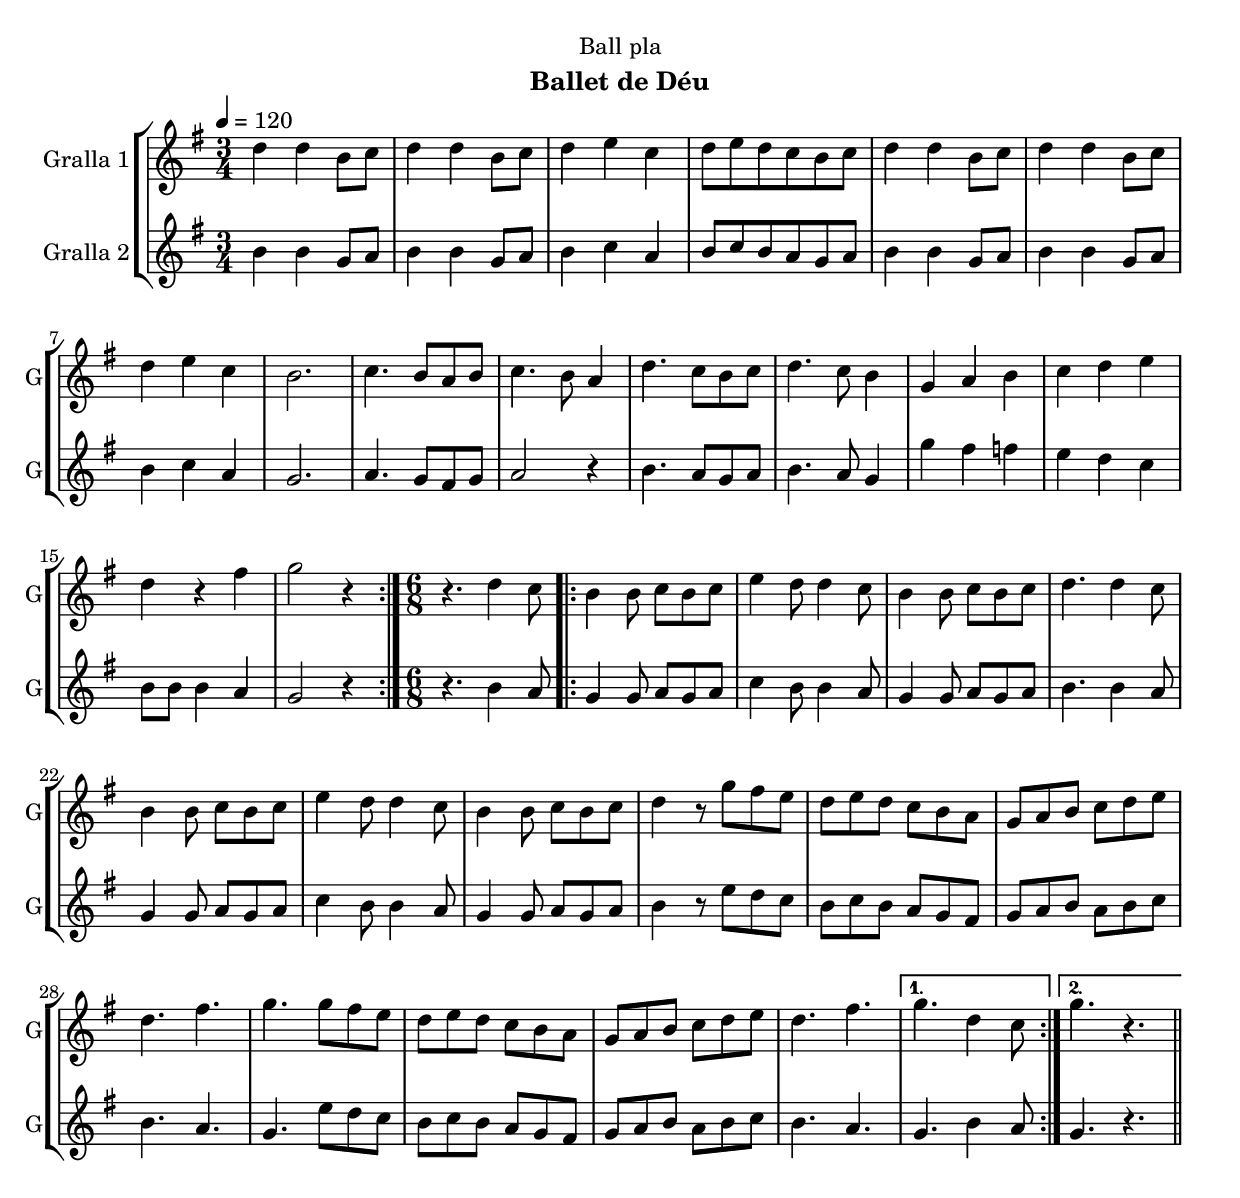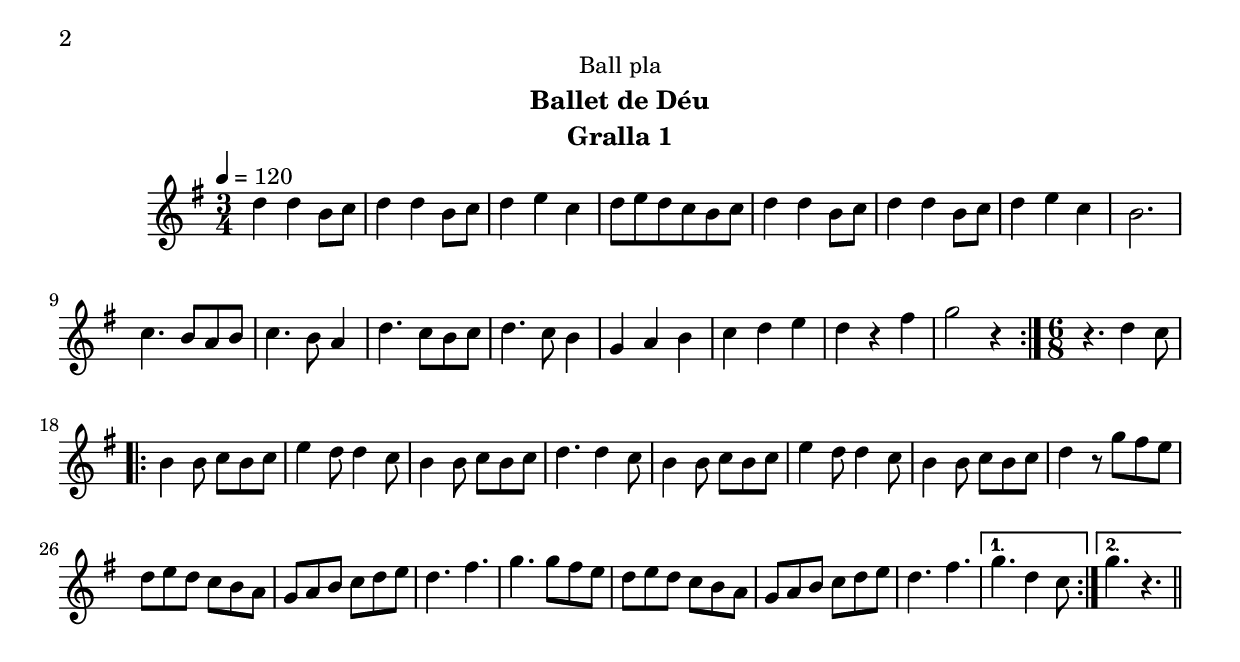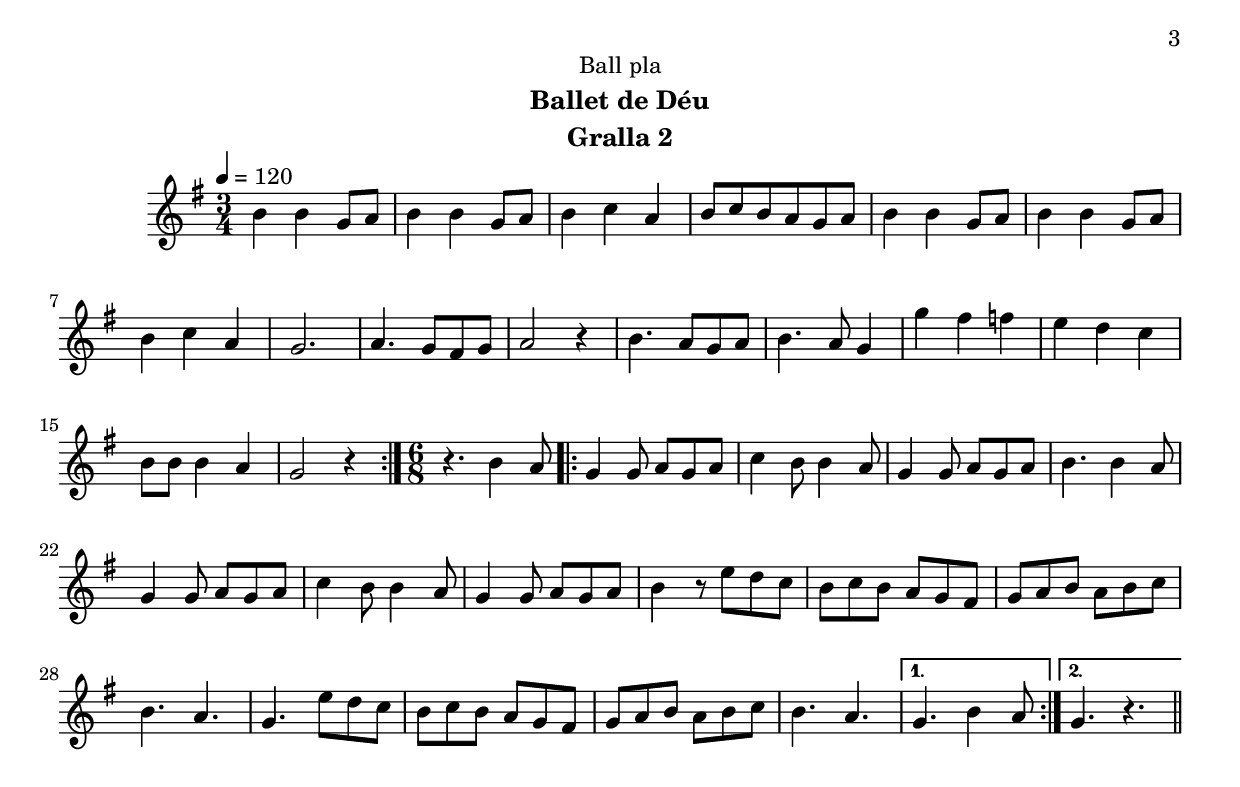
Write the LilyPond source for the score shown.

\version "2.16.2"

\header {
  dedication="Ball pla"
  title=""
  subtitle="Ballet de Déu"
  subsubtitle=""
  poet=""
  meter=""
  piece=""
  composer=""
  arranger=""
  opus=""
  instrument=""
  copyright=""
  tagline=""
}

liniaroAa =
\relative d''
{
  \tempo 4=120
  \clef treble
  \key g \major
  \time 3/4
  \repeat volta 2 { d4 d b8 c  |
  d4 d b8 c  |
  d4 e c  |
  d8 e d c b c  |
  %05
  d4 d b8 c  |
  d4 d b8 c  |
  d4 e c  |
  b2.  |
  c4. b8 a b  |
  %10
  c4. b8 a4  |
  d4. c8 b c  |
  d4. c8 b4  |
  g4 a b  |
  c4 d e  |
  %15
  d4 r fis  |
  g2 r4  | }
  \time 6/8   r4. d4 c8  |
  \repeat volta 2 { b4 b8 c b c  |
  e4 d8 d4 c8  |
  %20
  b4 b8 c b c  |
  d4. d4 c8  |
  b4 b8 c b c  |
  e4 d8 d4 c8  |
  b4 b8 c b c  |
  %25
  d4 r8 g fis e  |
  d8 e d c b a  |
  g8 a b c d e  |
  d4. fis  |
  g4. g8 fis e  |
  %30
  d8 e d c b a  |
  g8 a b c d e  |
  d4. fis }
  \alternative { { g4. d4 c8 }
  { g'4. r } } \bar "||"
}

liniaroAb =
\relative b'
{
  \tempo 4=120
  \clef treble
  \key g \major
  \time 3/4
  \repeat volta 2 { b4 b g8 a  |
  b4 b g8 a  |
  b4 c a  |
  b8 c b a g a  |
  %05
  b4 b g8 a  |
  b4 b g8 a  |
  b4 c a  |
  g2.  |
  a4. g8 fis g  |
  %10
  a2 r4  |
  b4. a8 g a  |
  b4. a8 g4  |
  g'4 fis f  |
  e4 d c  |
  %15
  b8 b b4 a  |
  g2 r4  | }
  \time 6/8   r4. b4 a8  |
  \repeat volta 2 { g4 g8 a g a  |
  c4 b8 b4 a8  |
  %20
  g4 g8 a g a  |
  b4. b4 a8  |
  g4 g8 a g a  |
  c4 b8 b4 a8  |
  g4 g8 a g a  |
  %25
  b4 r8 e d c  |
  b8 c b a g fis  |
  g8 a b a b c  |
  b4. a  |
  g4. e'8 d c  |
  %30
  b8 c b a g fis  |
  g8 a b a b c  |
  b4. a }
  \alternative { { g4. b4 a8 }
  { g4. r } } \bar "||"
}

\bookpart {
  \score {
    \new StaffGroup {
      \override Score.RehearsalMark #'self-alignment-X = #LEFT
      <<
        \new Staff \with {instrumentName = #"Gralla 1" shortInstrumentName = #"G"} \liniaroAa
        \new Staff \with {instrumentName = #"Gralla 2" shortInstrumentName = #"G"} \liniaroAb
      >>
    }
    \layout {}
  }
  \score { \unfoldRepeats
    \new StaffGroup {
      \override Score.RehearsalMark #'self-alignment-X = #LEFT
      <<
        \new Staff \with {instrumentName = #"Gralla 1" shortInstrumentName = #"G"} \liniaroAa
        \new Staff \with {instrumentName = #"Gralla 2" shortInstrumentName = #"G"} \liniaroAb
      >>
    }
    \midi {
      \set Staff.midiInstrument = "oboe"
      \set DrumStaff.midiInstrument = "drums"
    }
  }
}

\bookpart {
  \header {instrument="Gralla 1"}
  \score {
    \new StaffGroup {
      \override Score.RehearsalMark #'self-alignment-X = #LEFT
      <<
        \new Staff \liniaroAa
      >>
    }
    \layout {}
  }
  \score { \unfoldRepeats
    \new StaffGroup {
      \override Score.RehearsalMark #'self-alignment-X = #LEFT
      <<
        \new Staff \liniaroAa
      >>
    }
    \midi {
      \set Staff.midiInstrument = "oboe"
      \set DrumStaff.midiInstrument = "drums"
    }
  }
}

\bookpart {
  \header {instrument="Gralla 2"}
  \score {
    \new StaffGroup {
      \override Score.RehearsalMark #'self-alignment-X = #LEFT
      <<
        \new Staff \liniaroAb
      >>
    }
    \layout {}
  }
  \score { \unfoldRepeats
    \new StaffGroup {
      \override Score.RehearsalMark #'self-alignment-X = #LEFT
      <<
        \new Staff \liniaroAb
      >>
    }
    \midi {
      \set Staff.midiInstrument = "oboe"
      \set DrumStaff.midiInstrument = "drums"
    }
  }
}

